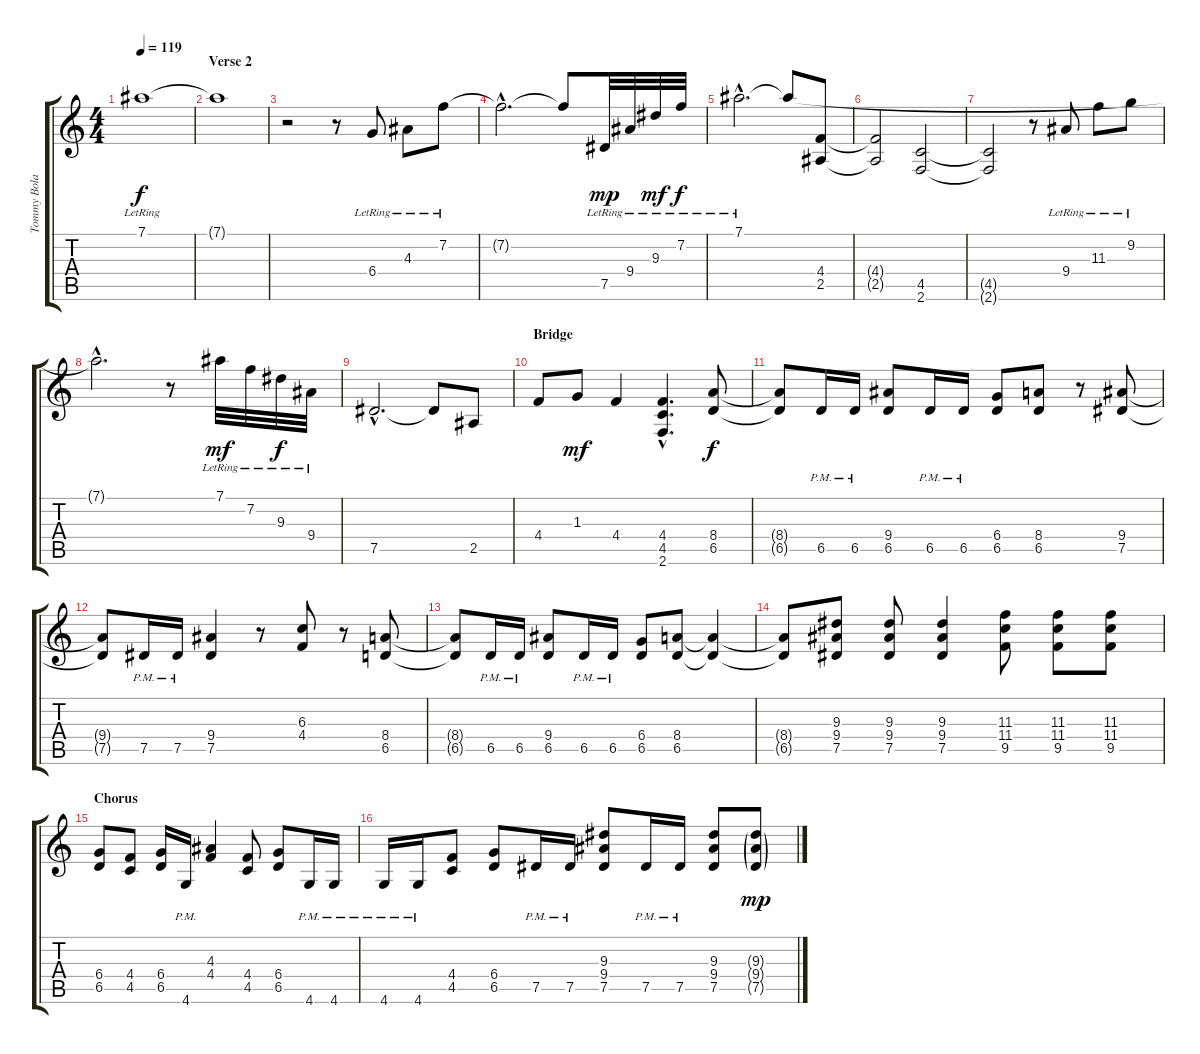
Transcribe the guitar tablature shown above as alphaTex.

\track ("Tommy Bolan" "Tommy Bola") {instrument electricguitarclean}
\staff {score tabs}
\tuning (Eb4 Bb3 Gb3 Db3 Ab2 Eb2) {hide}
\ts (4 4)
\tempo 119
\clef g2
\ks c
7.1{lr}.1{dy f} |
\section ("" "Verse 2")
7.1{t}.1 |
r.2 r.8 6.4{lr}.8 4.3{lr}.8 7.2{lr}.8 |
7.2{hac t}.2{d} 7.2{t}.8 7.5{lr}.32{dy mp} 9.4{lr}.32 9.3{lr}.32{dy mf} 7.2{lr}.32{dy f} |
7.1{hac lr}.2{d} 7.1{t}.8 (4.4 2.5).8 |
(4.4{t} 2.5{t}).2 (4.5 2.6).2 |
(4.5{t} 2.6{t}).2 r.8 9.4{lr}.8 11.3{lr}.8 9.2{lr}.8 |
7.1{hac t}.2{d} r.8 7.1{lr}.32{dy mf} 7.2{lr}.32 9.3{lr}.32{dy f} 9.4{lr}.32 |
7.5{hac}.2{d} 7.5{t}.8 2.5.8 |
\section ("" "Bridge")
4.4.8 1.3.8{dy mf} 4.4.4 (4.4{hac} 4.5{hac} 2.6{hac}).4{d} (8.4 6.5).8{dy f volume 11 instrument distortionguitar} |
(8.4{t} 6.5{t}).8 6.5{pm}.16 6.5{pm}.16 (9.4 6.5).8 6.5{pm}.16 6.5{pm}.16 (6.4 6.5).8 (8.4 6.5).8 r.8 (9.4 7.5).8 |
(9.4{t} 7.5{t}).8 7.5{pm}.16 7.5{pm}.16 (9.4 7.5).4 r.8 (6.3 4.4).8 r.8 (8.4 6.5).8 |
(8.4{t} 6.5{t}).8 6.5{pm}.16 6.5{pm}.16 (9.4 6.5).8 6.5{pm}.16 6.5{pm}.16 (6.4 6.5).8 (8.4 6.5).8 (8.4{t} 6.5{t}).4 |
(8.4{t} 6.5{t}).8 (9.3 9.4 7.5).8 (9.3 9.4 7.5).8 (9.3 9.4 7.5).4 (11.3 11.4 9.5).8 (11.3 11.4 9.5).8 (11.3 11.4 9.5).8 |
\section ("" "Chorus")
(6.4 6.5).8 (4.4 4.5).8 (6.4 6.5).16 4.6{pm}.16 (4.3 4.4).4 (4.4 4.5).8 (6.4 6.5).8 4.6{pm}.16 4.6{pm}.16 |
4.6{pm}.16 4.6{pm}.16 (4.4 4.5).8 (6.4 6.5).8 7.5{pm}.16 7.5{pm}.16 (9.3 9.4 7.5).8 7.5{pm}.16 7.5{pm}.16 (9.3 9.4 7.5).8 (9.3{g} 9.4{g} 7.5{g}).8{dy mp}
